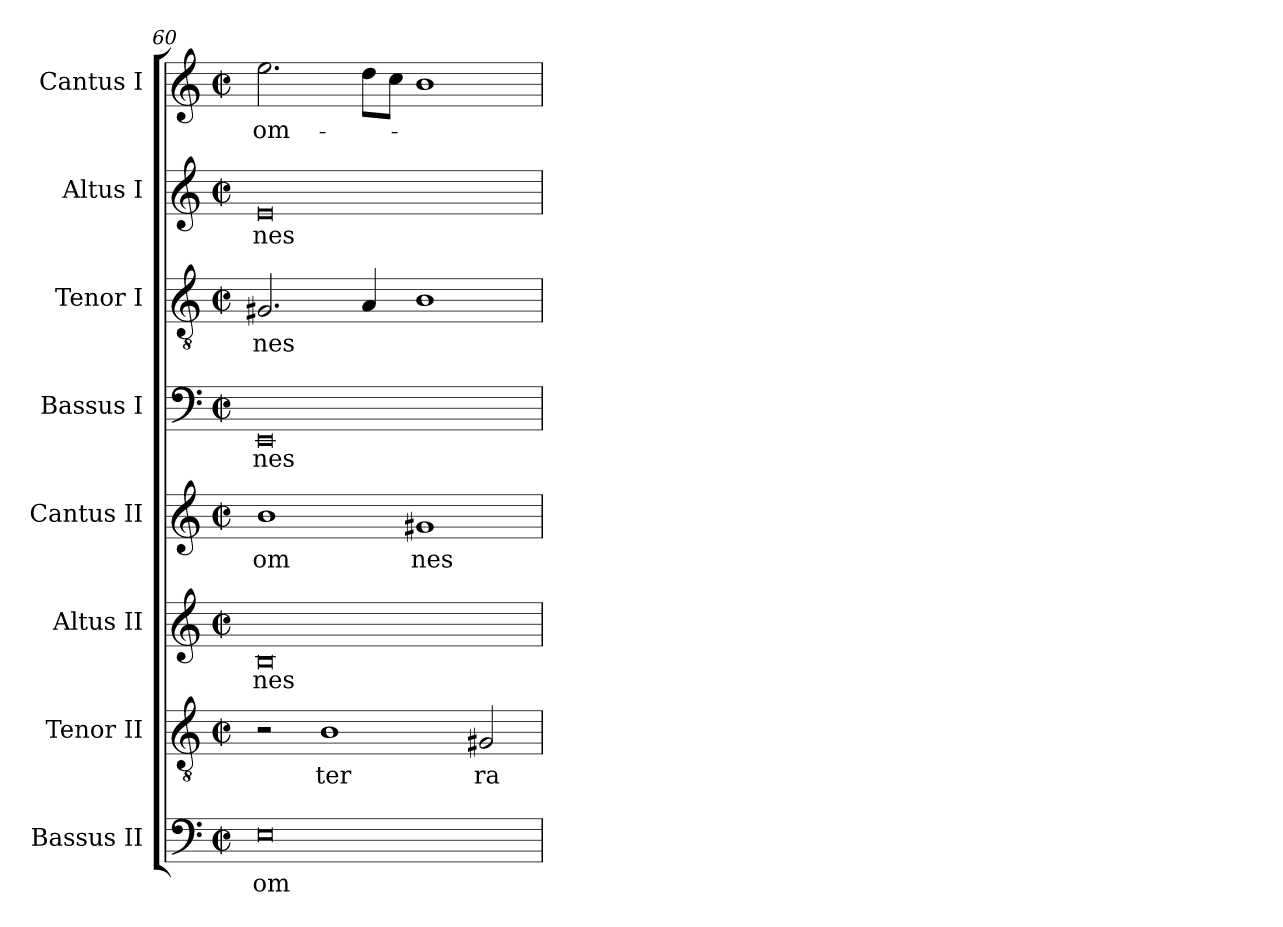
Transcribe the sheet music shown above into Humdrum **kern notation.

**kern	**text	**kern	**text	**kern	**text	**kern	**text	**kern	**text	**kern	**text	**kern	**text	**kern	**text
*part8	*part8	*part7	*part7	*part6	*part6	*part5	*part5	*part4	*part4	*part3	*part3	*part2	*part2	*part1	*part1
*staff8	*staff8	*staff7	*staff7	*staff6	*staff6	*staff5	*staff5	*staff4	*staff4	*staff3	*staff3	*staff2	*staff2	*staff1	*staff1
*I"Bassus II	*	*I"Tenor II	*	*I"Altus II	*	*I"Cantus II	*	*I"Bassus I	*	*I"Tenor I	*	*I"Altus I	*	*I"Cantus I	*
!!LO:PB:g=z
*clefF4	*	*clefGv2	*	*clefG2	*	*clefG2	*	*clefF4	*	*clefGv2	*	*clefG2	*	*clefG2	*
*M2/2	*	*M2/2	*	*M2/2	*	*M2/2	*	*M2/2	*	*M2/2	*	*M2/2	*	*M2/2	*
*met(c|)	*	*met(c|)	*	*met(c|)	*	*met(c|)	*	*met(c|)	*	*met(c|)	*	*met(c|)	*	*met(c|)	*
=60	=60	=60	=60	=60	=60	=60	=60	=60	=60	=60	=60	=60	=60	=60	=60
!	!LO:LY:b:cj	!	!	!	!LO:LY:b:cj	!	!LO:LY:b:cj	!	!LO:LY:b:cj	!	!LO:LY:b	!	!LO:LY:b:cj	!	!LO:LY:b
0E	om	2r	.	0B	nes	1b	om	0EE	nes	2.G#X/	nes	0e	nes	2.ee\	om-
!	!	!	!LO:LY:b:cj	!	!	!	!	!	!	!	!	!	!	!	!
.	.	1B	ter	.	.	.	.	.	.	.	.	.	.	.	.
.	.	.	.	.	.	.	.	.	.	4A/	.	.	.	8dd\L	.
.	.	.	.	.	.	.	.	.	.	.	.	.	.	8cc\J	.
!	!	!	!	!	!	!	!LO:LY:b:cj	!	!	!	!	!	!	!	!
.	.	.	.	.	.	1g#X	nes	.	.	1B	.	.	.	1b	.
!	!	!	!LO:LY:b:cj	!	!	!	!	!	!	!	!	!	!	!	!
.	.	2G#X/	ra	.	.	.	.	.	.	.	.	.	.	.	.
=	=	=	=	=	=	=	=	=	=	=	=	=	=	=	=
*-	*-	*-	*-	*-	*-	*-	*-	*-	*-	*-	*-	*-	*-	*-	*-
